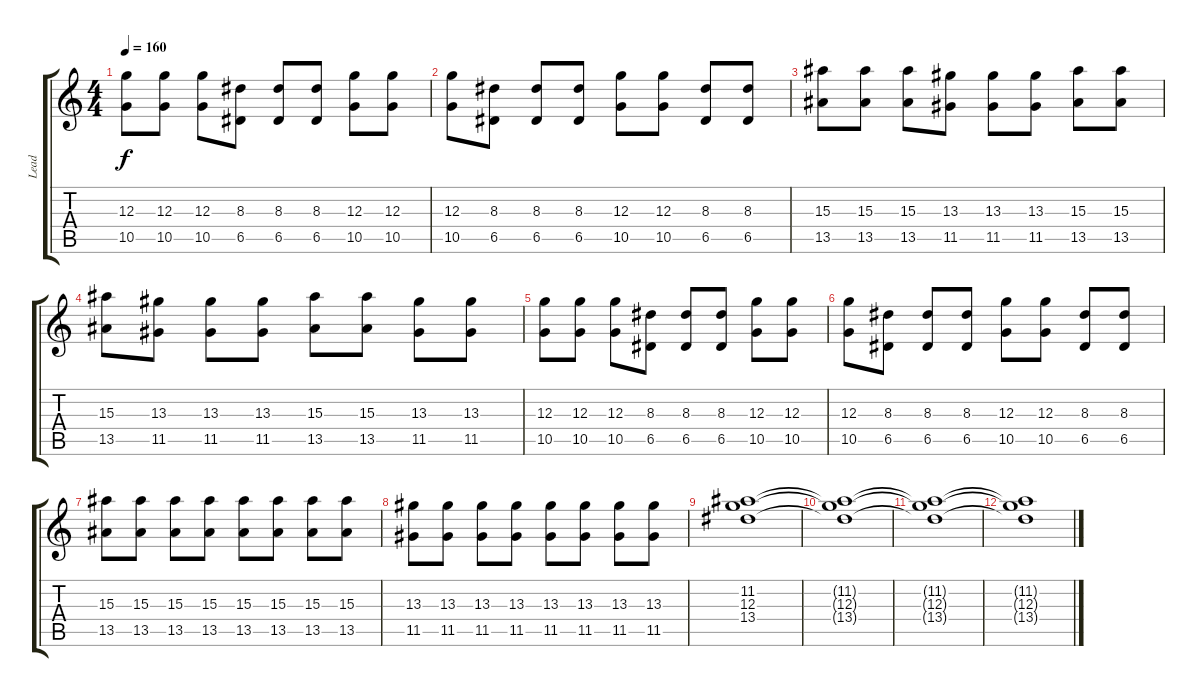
\track ("Lead" "Lead") {instrument overdrivenguitar}
\staff {score tabs}
\tuning (E4 B3 G3 D3 A2 D2) {hide}
\ts (4 4)
\tempo 160
\clef g2
\ks c
(12.3 10.5).8{dy f} (12.3 10.5).8 (12.3 10.5).8 (8.3 6.5).8 (8.3 6.5).8 (8.3 6.5).8 (12.3 10.5).8 (12.3 10.5).8 |
(12.3 10.5).8 (8.3 6.5).8 (8.3 6.5).8 (8.3 6.5).8 (12.3 10.5).8 (12.3 10.5).8 (8.3 6.5).8 (8.3 6.5).8 |
(15.3 13.5).8 (15.3 13.5).8 (15.3 13.5).8 (13.3 11.5).8 (13.3 11.5).8 (13.3 11.5).8 (15.3 13.5).8 (15.3 13.5).8 |
(15.3 13.5).8 (13.3 11.5).8 (13.3 11.5).8 (13.3 11.5).8 (15.3 13.5).8 (15.3 13.5).8 (13.3 11.5).8 (13.3 11.5).8 |
(12.3 10.5).8 (12.3 10.5).8 (12.3 10.5).8 (8.3 6.5).8 (8.3 6.5).8 (8.3 6.5).8 (12.3 10.5).8 (12.3 10.5).8 |
(12.3 10.5).8 (8.3 6.5).8 (8.3 6.5).8 (8.3 6.5).8 (12.3 10.5).8 (12.3 10.5).8 (8.3 6.5).8 (8.3 6.5).8 |
(15.3 13.5).8 (15.3 13.5).8 (15.3 13.5).8 (15.3 13.5).8 (15.3 13.5).8 (15.3 13.5).8 (15.3 13.5).8 (15.3 13.5).8 |
(13.3 11.5).8 (13.3 11.5).8 (13.3 11.5).8 (13.3 11.5).8 (13.3 11.5).8 (13.3 11.5).8 (13.3 11.5).8 (13.3 11.5).8 |
(11.2 12.3 13.4).1 |
(11.2{t} 12.3{t} 13.4{t}).1 |
(11.2{t} 12.3{t} 13.4{t}).1 |
(11.2{t} 12.3{t} 13.4{t}).1
